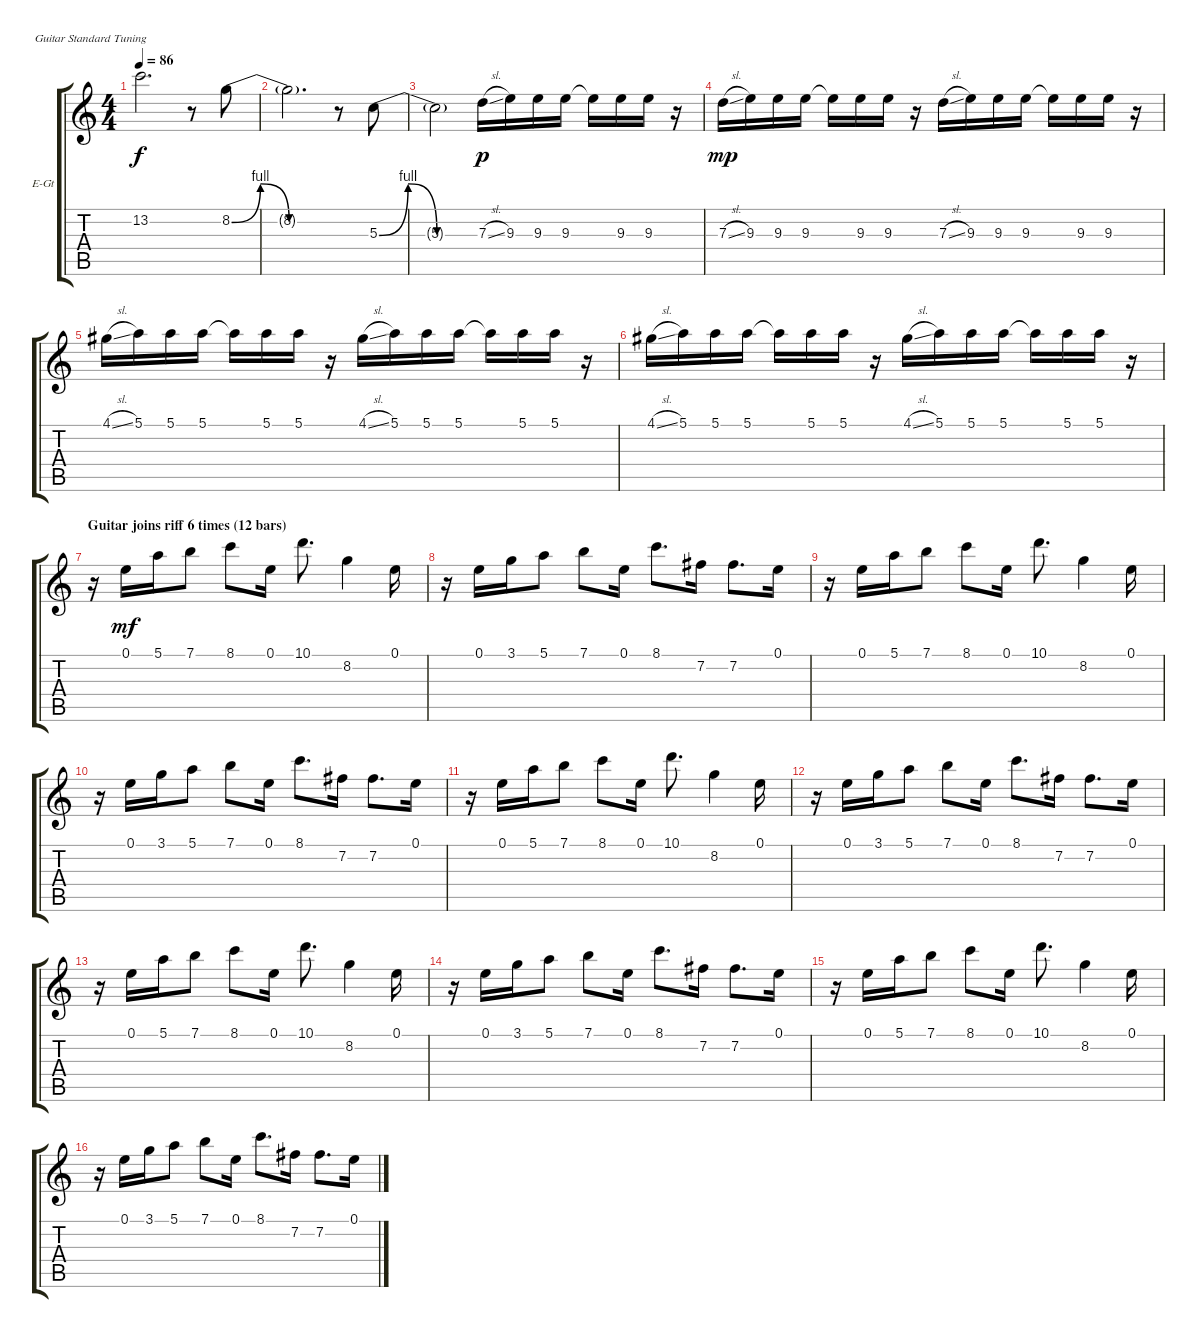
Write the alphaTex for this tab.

\bracketExtendMode groupsimilarinstruments
\firstSystemTrackNameOrientation horizontal
\otherSystemsTrackNameOrientation horizontal
\track ("Electric Guitar(Hogson)" "E-Gt") {instrument electricguitarjazz}
\staff {score tabs}
\tuning (E4 B3 G3 D3 A2 E2)
\ts (4 4)
\tempo 86
\clef g2
\ks c
13.2{be (hold 0 0 60 0) t}.2{d dy f} r.8 8.2{be (bendrelease 0 0 0.6 4 39.6 4 59.4 0)}.8 |
8.2{be (hold 0 0 60 0) t}.2{d} r.8 5.3{be (bendrelease 0 0 0.6 4 51.6 4 59.4 0)}.8 |
5.3{be (hold 0 0 60 0) t}.2 7.3{sl}.16{dy p} 9.3.16 9.3.16 9.3.16 9.3{t}.16 9.3.16 9.3.16 r.16 |
7.3{sl}.16{dy mp} 9.3.16 9.3.16 9.3.16 9.3{t}.16 9.3.16 9.3.16 r.16 7.3{sl}.16 9.3.16 9.3.16 9.3.16 9.3{t}.16 9.3.16 9.3.16 r.16 |
4.1{sl}.16 5.1.16 5.1.16 5.1.16 5.1{t}.16 5.1.16 5.1.16 r.16 4.1{sl}.16 5.1.16 5.1.16 5.1.16 5.1{t}.16 5.1.16 5.1.16 r.16 |
4.1{sl}.16 5.1.16 5.1.16 5.1.16 5.1{t}.16 5.1.16 5.1.16 r.16 4.1{sl}.16 5.1.16 5.1.16 5.1.16 5.1{t}.16 5.1.16 5.1.16 r.16 |
\section ("" "Guitar joins riff 6 times (12 bars)")
r.16 0.1.16{dy mf} 5.1.16 7.1.8 8.1.8 0.1.16 10.1.8{d} 8.2.4 0.1.16 |
r.16 0.1.16 3.1.16 5.1.8 7.1.8 0.1.16 8.1.8{d} 7.2.16 7.2.8{d} 0.1.16 |
r.16 0.1.16 5.1.16 7.1.8 8.1.8 0.1.16 10.1.8{d} 8.2.4 0.1.16 |
r.16 0.1.16 3.1.16 5.1.8 7.1.8 0.1.16 8.1.8{d} 7.2.16 7.2.8{d} 0.1.16 |
r.16 0.1.16 5.1.16 7.1.8 8.1.8 0.1.16 10.1.8{d} 8.2.4 0.1.16 |
r.16 0.1.16 3.1.16 5.1.8 7.1.8 0.1.16 8.1.8{d} 7.2.16 7.2.8{d} 0.1.16 |
r.16 0.1.16 5.1.16 7.1.8 8.1.8 0.1.16 10.1.8{d} 8.2.4 0.1.16 |
r.16 0.1.16 3.1.16 5.1.8 7.1.8 0.1.16 8.1.8{d} 7.2.16 7.2.8{d} 0.1.16 |
r.16 0.1.16 5.1.16 7.1.8 8.1.8 0.1.16 10.1.8{d} 8.2.4 0.1.16 |
r.16 0.1.16 3.1.16 5.1.8 7.1.8 0.1.16 8.1.8{d} 7.2.16 7.2.8{d} 0.1.16
